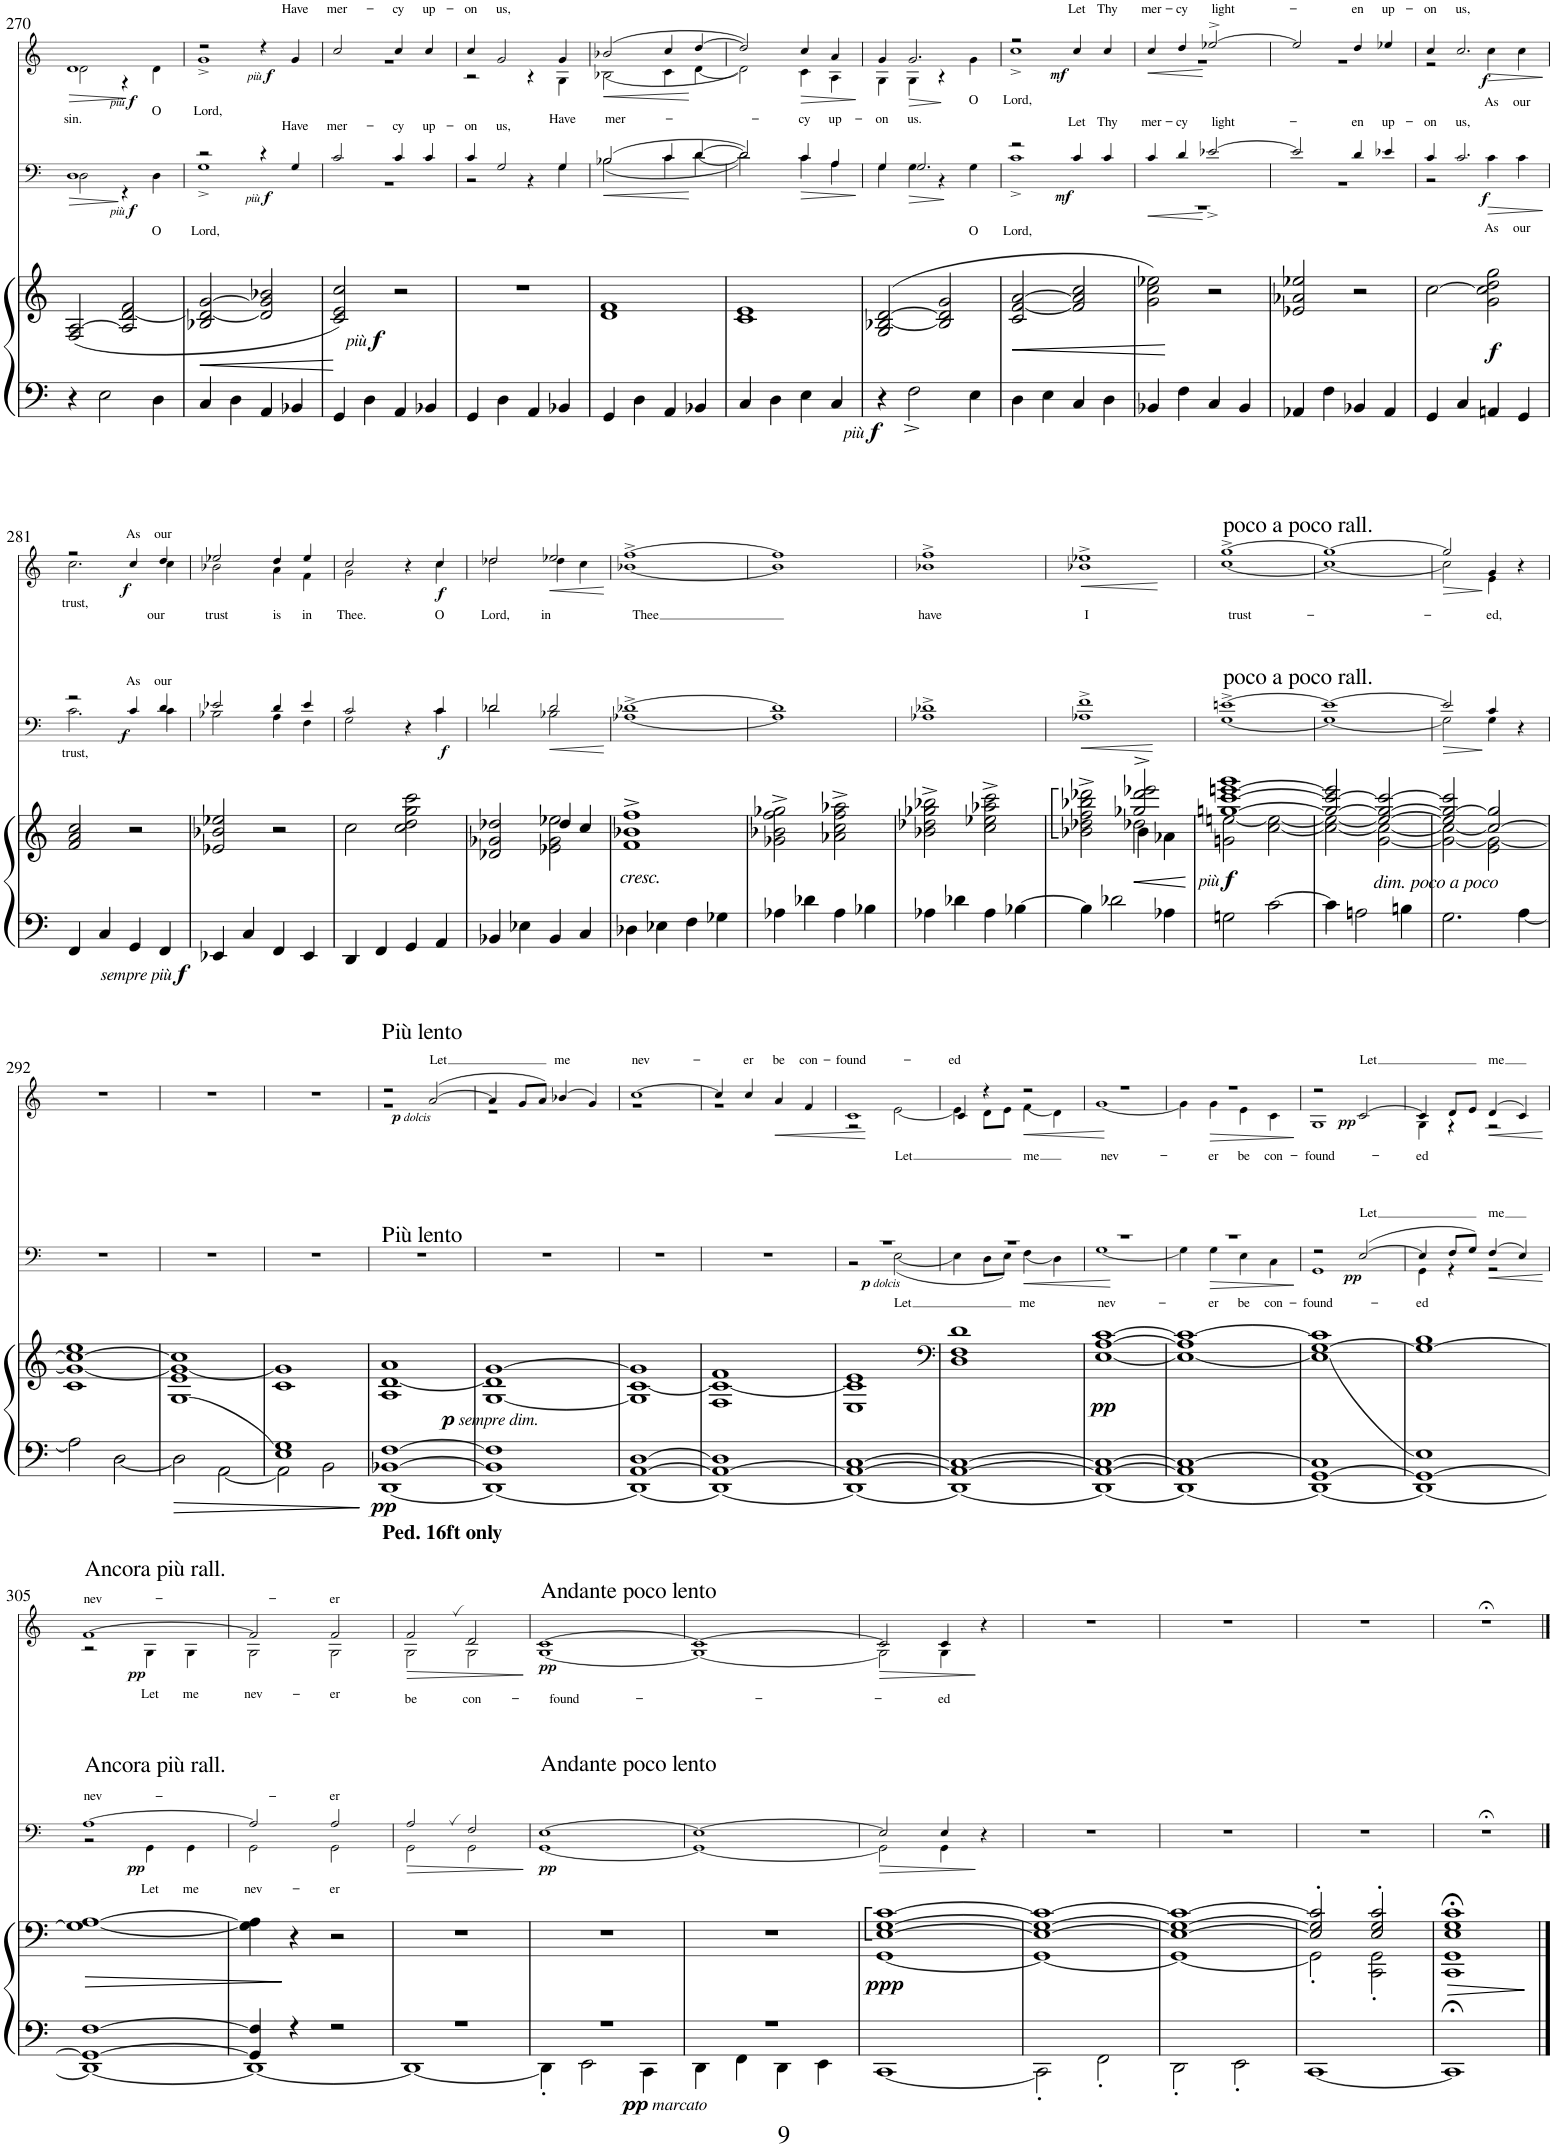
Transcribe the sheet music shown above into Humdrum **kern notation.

**kern	**kern	**dynam	**kern	**text	**dynam	**kern	**text	**dynam
*part3	*part3	*part3	*part2	*part2	*part2	*part1	*part1	*part1
*staff4	*staff3	*staff3/4	*staff2	*staff2	*staff2	*staff1	*staff1	*staff1
*I"Organ	*	*	*I"T. B.	*	*	*I"S. A.	*	*
!!LO:PB:g=z
*clefF4	*clefG2	*	*clefF4	*	*	*clefG2	*	*
*k[]	*k[]	*	*k[]	*	*	*k[]	*	*
*M2/2	*M2/2	*	*M2/2	*	*	*M2/2	*	*
*met(c|)	*met(c|)	*	*met(c|)	*	*	*met(c|)	*	*
=270	=270	=270	=270	=270	=270	=270	=270	=270
!	!	!	!	!	!LO:HP:b	!	!LO:LY:b	!LO:HP:b
*	*	*	*^	*	*	*^	*	*
4r	(2F/ [2A/	.	1D	2D\	.	>	1d	2d\	sin.	>
2E\	.	.	.	.	.	.	.	.	.	.
!	!	!	!	!	!	!LO:DY:b	!	!	!	!
!	!	!	!	!	!	!LO:DY:n=1:b	!	!	!	!LO:DY:b
!	!	!	!	!	!	!	!	!	!	!LO:DY:n=1:b
.	2A/] [2d/ 2f/	.	.	4r	.	other-dynamics f	.	4r	.	other-dynamics f
!	!	!	!	!	!LO:LY:b	!	!	!	!LO:LY:b	!
4D\	.	.	.	4D\	O	.	.	4d\	O	.
*	*	*	*v	*v	*	*	*	*	*	*
*	*	*	*	*	*	*v	*v	*	*
.	.	.	.	.	.	.	.	]
=271	=271	=271	=271	=271	=271	=271	=271	=271
!	!	!LO:HP:b	!	!LO:LY:b	!	!	!LO:LY:b	!
*	*	*	*^	*	*	*^	*	*
4C/	2B-X/ 2d/_ [2g/	<	2r	1G^	Lord,	.	2r	1g^	Lord,	.
4D\	.	.	.	.	.	.	.	.	.	.
!	!	!	!	!	!	!LO:DY:b	!	!	!	!
!	!	!	!	!	!	!LO:DY:n=1:b	!	!	!	!LO:DY:b
!	!	!	!	!	!	!	!	!	!	!LO:DY:n=1:b
4AA/	2d/] 2g/] 2b-X/	.	4r	.	.	other-dynamics f	4r	.	.	other-dynamics f
!	!	!	!	!	!LO:LY:a	!	!	!	!LO:LY:a	!
4BB-X/	.	.	4G/	.	Have	.	4g/	.	Have	.
=272	=272	=272	=272	=272	=272	=272	=272	=272	=272	=272
!	!	!	!	!	!LO:LY:a	!	!	!	!LO:LY:a	!
*	*^	*	*	*	*	*	*	*	*	*
4GG/	2c/ 2e/ 2cc/)	4ryy	.	2c/	1r	mer-	.	2cc/	1r	mer-	.
!	!	!	!LO:DY:b	!	!	!	!	!	!	!	!
!	!	!	!LO:DY:n=1:b	!	!	!	!	!	!	!	!
4D\	.	2.ryy	other-dynamics f	.	.	.	.	.	.	.	.
!	!	!	!	!	!	!LO:LY:a	!	!	!	!LO:LY:a	!
4AA/	2r	.	.	4c/	.	-cy	.	4cc/	.	-cy	.
!	!	!	!	!	!	!LO:LY:a	!	!	!	!LO:LY:a	!
4BB-X/	.	.	.	4c/	.	up-	.	4cc/	.	up-	.
=273	=273	=273	=273	=273	=273	=273	=273	=273	=273	=273	=273
!	!	!	!	!	!	!LO:LY:a	!	!	!	!LO:LY:a	!
*	*v	*v	*	*	*	*	*	*	*	*	*
4GG/	1r	.	4c/	2r	-on	.	4cc/	2r	-on	.
!	!	!	!	!	!LO:LY:a	!	!	!	!LO:LY:a	!
4D\	.	.	2G/	.	us,	.	2g/	.	us,	.
4AA/	.	.	.	4r	.	.	.	4r	.	.
!	!	!	!	!	!	!	!	!	!LO:LY:b	!
4BB-X/	.	.	4G/	4G\	.	.	4g/	4G\	Have	.
=274	=274	=274	=274	=274	=274	=274	=274	=274	=274	=274
!	!	!	!	!	!	!LO:HP:b	!	!	!LO:LY:b	!LO:HP:b
4GG/	1d 1f	.	(2B-X/	(2B-\	.	<	(2b-X/	(2B-X\	mer-	<
4D\	.	.	.	.	.	.	.	.	.	.
4AA/	.	.	4c/	4c\	.	.	4cc/	4c\	.	.
4BB-X/	.	.	[4d/	[4d\	.	]	[4dd/	[4d\	.	[
=275	=275	=275	=275	=275	=275	=275	=275	=275	=275	=275
4C/	1c 1e	.	2d/])	2d\])	.	.	2dd/])	2d\])	.	.
4D\	.	.	.	.	.	.	.	.	.	.
!	!	!	!	!	!	!LO:HP:b	!	!	!LO:LY:b	!LO:HP:b
4E\	.	.	4c/	4c\	.	>	4cc/	4c\	-cy	>
!	!	!	!	!	!	!	!	!	!LO:LY:b	!
4C/	.	.	4A/	4A\	.	.	4a/	4A\	up-	.
*	*	*	*v	*v	*	*	*	*	*	*
*	*	*	*	*	*	*v	*v	*	*
.	.	.	.	.	[	.	.	]
=276	=276	=276	=276	=276	=276	=276	=276	=276
*	*	*	*^	*	*	*	*	*
!	!	!LO:DY:b=2	!	!	!	!	!	!LO:LY:b	!
*	*	*	*	*	*	*	*^	*	*
!	!	!LO:DY:n=1:b=2	!	!	!	!	!	!	!	!
4r	(2G/ [2B-X/ [2d/	other-dynamics f	4G/	4G\	.	.	4g/	4G\	-on	.
!	!	!	!	!	!	!LO:HP:b	!	!	!LO:LY:b	!LO:HP:b
2F^<\	.	.	2.G/	4G\	.	>	2.g/	4G\	us.	>
.	2B-/] 2d/] 2g/	.	.	4r	.	.	.	4r	.	.
!	!	!	!	!	!LO:LY:b	!	!	!	!LO:LY:b	!
4E\	.	.	.	4G\	O	.	.	4g\	O	.
*	*	*	*v	*v	*	*	*	*	*	*
*	*	*	*	*	*	*v	*v	*	*
.	.	.	.	.	]	.	.	]
=277	=277	=277	=277	=277	=277	=277	=277	=277
!	!	!LO:HP:b	!	!LO:LY:b	!	!	!LO:LY:b	!
*	*	*	*^	*	*	*^	*	*
4D\	2c/ [2f/ [2a/	<	2r	1c^	Lord,	.	2r	1cc^	Lord,	.
4E\	.	.	.	.	.	.	.	.	.	.
!	!	!	!	!	!LO:LY:a	!LO:DY:b	!	!	!LO:LY:a	!LO:DY:b
4C/	2f/] 2a/] 2cc/	.	4c/	.	Let	mf	4cc/	.	Let	mf
!	!	!	!	!	!LO:LY:a	!	!	!	!LO:LY:a	!
4D\	.	.	4c/	.	Thy	.	4cc/	.	Thy	.
=278	=278	=278	=278	=278	=278	=278	=278	=278	=278	=278
!	!	!	!	!	!LO:LY:a	!LO:HP:b	!	!	!LO:LY:a	!LO:HP:b
4BB-X/	2g\ 2cc\ 2ee-X\)	.	4c/	1r	mer-	<	4cc/	1r	mer-	<
!	!	!	!	!	!LO:LY:a	!	!	!	!LO:LY:a	!
4F\	.	.	4d/	.	-cy	.	4dd/	.	-cy	.
!	!	!	!	!	!LO:LY:a	!	!	!	!LO:LY:a	!
4C/	2r	[	[2e-X^</	.	light-	]	[2ee-X^>/	.	light-	[
4BB-/	.	.	.	.	.	.	.	.	.	.
=279	=279	=279	=279	=279	=279	=279	=279	=279	=279	=279
4AA-X/	2e-X/ 2a-X/ 2ee-X/	.	2e-/]	1r	.	.	2ee-/]	1r	.	.
4F\	.	.	.	.	.	.	.	.	.	.
!	!	!	!	!	!LO:LY:a	!	!	!	!LO:LY:a	!
4BB-X/	2r	.	4d/	.	-en	.	4dd/	.	-en	.
!	!	!	!	!	!LO:LY:a	!	!	!	!LO:LY:a	!
4AA-/	.	.	4e-X/	.	up-	.	4ee-X/	.	up-	.
=280	=280	=280	=280	=280	=280	=280	=280	=280	=280	=280
!	!	!	!	!	!LO:LY:a	!	!	!	!LO:LY:a	!
4GG/	[2cc\	.	4c/	2r	-on	.	4cc/	2r	-on	.
!	!	!	!	!	!LO:LY:a	!	!	!	!LO:LY:a	!
4C/	.	.	2.c/	.	us,	.	2.cc/	.	us,	.
!	!	!LO:DY:b	!	!	!LO:LY:b	!LO:HP:b	!	!	!LO:LY:b	!LO:HP:b
!	!	!	!	!	!	!LO:DY:n=1:b	!	!	!	!LO:DY:n=1:b
4AAn/	2g\ 2cc\] 2dd\ 2gg\	f	.	4c\	As	> f	.	4cc\	As	> f
!	!	!	!	!	!LO:LY:b	!	!	!	!LO:LY:b	!
4GG/	.	.	.	4c\	our	.	.	4cc\	our	.
*	*	*	*v	*v	*	*	*	*	*	*
*	*	*	*	*	*	*v	*v	*	*
.	.	.	.	.	[	.	.	.
!!LO:LB:g=z
=281	=281	=281	=281	=281	=281	=281	=281	=281
*	*	*	*^	*	*	*	*	*
!	!	!	!	!	!LO:LY:b	!	!	!LO:LY:b	!
*	*	*	*	*	*	*	*^	*	*
4FF/	2f/ 2a/ 2cc/	.	2r	2.c\	trust,	.	2r	2.cc\	trust,	.
4C/	.	.	.	.	.	.	.	.	.	.
!	!	!	!	!	!LO:LY:a	!LO:DY:b	!	!	!LO:LY:a	!LO:DY:b
4GG/	2r	.	4c/	.	As	f	4cc/	.	As	f
!	!	!	!	!	!LO:LY:a	!	!	!	!LO:LY:a	!
!	!	!LO:DY:b=2	!	!	!	!	!	!	!LO:LY:b	!
!	!	!LO:DY:n=1:b=2	!	!	!	!	!	!	!	!
4FF/	.	other-dynamics f	4d/	4c\	our	.	4dd/	4cc\	our	.
=282	=282	=282	=282	=282	=282	=282	=282	=282	=282	=282
!	!	!	!	!	!	!	!	!	!LO:LY:b	!
4EE-X/	2e-X/ 2b-X/ 2ee-X/	.	2e-X/	2B-X\	.	.	2ee-X/	2b-X\	trust	.
4C/	.	.	.	.	.	.	.	.	.	.
!	!	!	!	!	!	!	!	!	!LO:LY:b	!
4FF/	2r	.	4d/	4A\	.	.	4dd/	4a\	is	.
!	!	!	!	!	!	!	!	!	!LO:LY:b	!
4EE-/	.	.	4e-/	4F\	.	.	4ee-/	4f\	in	.
=283	=283	=283	=283	=283	=283	=283	=283	=283	=283	=283
!	!	!	!	!	!	!	!	!	!LO:LY:b	!
4DD/	2cc\	.	2c/	2G\	.	.	2cc/	2g\	Thee.	.
4FF/	.	.	.	.	.	.	.	.	.	.
4GG/	2cc\ 2dd\ 2gg\ 2ccc\	.	4r	4ryy	.	.	4r	4ryy	.	.
!	!	!	!	!	!	!LO:DY:b	!	!	!LO:LY:b	!LO:DY:b
4AA/	.	.	4c/	4c\	.	f	4cc/	4cc\	O	f
=284	=284	=284	=284	=284	=284	=284	=284	=284	=284	=284
*	*^	*	*	*	*	*	*	*	*	*
!	!	!	!	!	!	!	!	!	!	!LO:LY:b	!
4BB-X/	2d-X/ 2g-X/ 2dd-X/	2ryy	.	2d-X/	2d-\	.	.	2dd-X/	2dd-\	Lord,	.
4E-X\	.	.	.	.	.	.	.	.	.	.	.
!	!	!	!	!	!	!	!LO:HP:b	!	!	!LO:LY:b	!LO:HP:b
4BB-/	2e-X\ 2g-\ 2ee-X\	4dd-/	.	2d-/	2B-X\	.	<	2ee-X/	4dd-\	in	<
4C/	.	4cc/	.	.	.	.	.	.	4cc\	.	.
*	*v	*v	*	*	*	*	*	*v	*v	*	*
*	*	*	*v	*v	*	*	*	*	*
.	.	.	.	.	]	.	.	]
=285	=285	=285	=285	=285	=285	=285	=285	=285
*	*	*	*^	*	*	*^	*	*
!	!LO:TX:b:i:t=cresc.	!	!	!	!	!	!	!	!	!
!	!	!	!	!	!	!	!	!	!LO:LY:b	!
4D-X\	1f^ 1b-X^ 1ff^	.	[1d-X^	[1A-X	.	.	[1ff^	[1b-X	Thee	.
4E-X\	.	.	.	.	.	.	.	.	.	.
4F\	.	.	.	.	.	.	.	.	.	.
4G-X\	.	.	.	.	.	.	.	.	.	.
=286	=286	=286	=286	=286	=286	=286	=286	=286	=286	=286
4A-X\	2g-X\^ 2b-X\^ 2ff\^ 2gg-X\^	.	1d-]	1A-]	.	.	1ff]	1b-]	.	.
4d-X\	.	.	.	.	.	.	.	.	.	.
4A-\	2a-X\^ 2cc\^ 2ff\^ 2aa-X\^	.	.	.	.	.	.	.	.	.
4B-X\	.	.	.	.	.	.	.	.	.	.
=287	=287	=287	=287	=287	=287	=287	=287	=287	=287	=287
!	!	!	!	!	!	!	!	!	!LO:LY:b	!
4A-X\	2b-X\^ 2dd-X\^ 2gg-X\^ 2bb-X\^	.	1d-X^	1A-X	.	.	1ff^	1b-X	have	.
4d-X\	.	.	.	.	.	.	.	.	.	.
4A-\	2cc\^ 2ee-X\^ 2aa-X\^ 2ccc\^	.	.	.	.	.	.	.	.	.
[4B-X\	.	.	.	.	.	.	.	.	.	.
=288	=288	=288	=288	=288	=288	=288	=288	=288	=288	=288
*	*^	*	*	*	*	*	*	*	*	*
*	*	*^	*	*	*	*	*	*	*	*	*
!	!	!	!	!	!	!	!	!LO:HP:b	!	!	!LO:LY:b	!LO:HP:b
4B-\]	2b-X\^> 2dd-X\^> 2ff\^> 2bb-X\^> 2ddd-X\^>	2ryy	2ryy	.	1f^	1A-X	.	<	1ee-X^	1b-X	I	<
2d-X\	.	.	.	.	.	.	.	.	.	.	.	.
!	!	!	!	!LO:HP:b	!	!	!	!	!	!	!	!
.	2gg-X/^ 2ddd-/^ 2eee-X/^	2dd-X\	4b-\	<	.	.	.	.	.	.	.	.
4A-X\	.	.	4a-X\	.	.	.	.	.	.	.	.	.
*	*v	*v	*v	*	*	*	*	*	*v	*v	*	*
*	*	*	*v	*v	*	*	*	*	*
.	.	[	.	.	[	.	.	[
=289	=289	=289	=289	=289	=289	=289	=289	=289
*	*^	*	*^	*	*	*^	*	*
!	!	!	!LO:DY:b	!	!	!	!	!	!	!LO:LY:b	!
!	!	!	!LO:DY:n=1:b	!	!	!	!	!	!	!	!
2Gn\	[1ggn [1ccc [1eeen 1ggg	2gn\ [2een\	other-dynamics f	[1en^	[1G	.	.	[1gg^	[1cc	trust-	.
[2c\	.	[2cc\ 2ee\_	.	.	.	.	.	.	.	.	.
=290	=290	=290	=290	=290	=290	=290	=290	=290	=290	=290	=290
4c\]	2gg/_ 2ccc/_ 2eee/]	2cc\_ 2ee\_	.	1e_	1G_	.	.	1gg_	1cc_	.	.
2An\	.	.	.	.	.	.	.	.	.	.	.
!	!LO:TX:b:i:t=dim. poco a poco	!	!	!	!	!	!	!	!	!	!
.	2ee/_ 2gg/_ 2ccc/_	[2g\ 2cc\_	.	.	.	.	.	.	.	.	.
4Bn\	.	.	.	.	.	.	.	.	.	.	.
=291	=291	=291	=291	=291	=291	=291	=291	=291	=291	=291	=291
*^	*	*	*	*	*	*	*	*	*	*	*
!	!	!	!	!	!	!	!	!LO:HP:b	!	!	!	!LO:HP:b
2.ryy	2.G\	2ee/] 2gg/_ 2ccc/]	2g\_ 2cc\_	.	2e/]	2G\]	.	>	2gg/]	2cc\]	.	>
!	!	!	!	!	!	!	!	!	!	!	!LO:LY:b	!
.	.	2cc/_ 2gg/]	2e\ 2g\_	.	4c/	4G\	.	[	4g/	4e\	-ed,	[
4ryy	[4A\	.	.	.	4r	4ryy	.	.	4r	4ryy	.	.
*	*	*v	*v	*	*	*	*	*	*v	*v	*	*
*	*	*	*	*v	*v	*	*	*	*	*
!!LO:LB:g=z
=292	=292	=292	=292	=292	=292	=292	=292	=292	=292
2ryy	2A\]	1c 1g_ 1cc_ 1ee	.	1r	.	.	1r	.	.
2ryy	[2D\	.	.	.	.	.	.	.	.
=293	=293	=293	=293	=293	=293	=293	=293	=293	=293
*	*	*^	*	*	*	*	*	*	*
!	!	!	!	!LO:HP:b	!	!	!	!	!	!
*v	*v	*	*	*	*	*	*	*	*	*
2D\]	1e 1g_ 1cc]	[1G	>	1r	.	.	1r	.	.
[2AA\	.	.	.	.	.	.	.	.	.
*	*v	*v	*	*	*	*	*	*	*
=294	=294	=294	=294	=294	=294	=294	=294	=294
*^	*	*	*	*	*	*	*	*
1E 1G]	2AA\]	1c 1g]	.	1r	.	.	1r	.	.
.	2BB\	.	.	.	.	.	.	.	.
*v	*v	*	*	*	*	*	*	*	*
.	.	[	.	.	.	.	.	.
=295	=295	=295	=295	=295	=295	=295	=295	=295
*^	*	*	*	*	*	*^	*	*
!LO:TX:b:B:t=Ped. 16ft only	!	!	!	!	!	!	!	!	!	!
!	!	!	!LO:DY:b=2	!	!	!	!	!	!	!
!	!	!	!LO:DY:n=1:b	!	!	!	!	!	!	!
!	!	!	!LO:DY:n=2:b	!	!	!	!	!	!	!LO:DY:b
!	!	!	!	!	!	!	!	!	!	!LO:DY:n=1:b
[1BB-X [1F	[1DD	1A [1d 1a	pp p other-dynamics	1r	.	.	2r	1r	.	p other-dynamics
!	!	!	!	!	!	!	!	!	!LO:LY:a	!
.	.	.	.	.	.	.	([2a/	.	Let	.
=296	=296	=296	=296	=296	=296	=296	=296	=296	=296	=296
1BB-] 1F]	1DD_	[1G 1d] [1g	.	1r	.	.	4a/]	1r	.	.
.	.	.	.	.	.	.	8g/L	.	.	.
.	.	.	.	.	.	.	8a/J)	.	.	.
!	!	!	!	!	!	!	!	!	!LO:LY:a	!
.	.	.	.	.	.	.	(4b-X/	.	me	.
.	.	.	.	.	.	.	4g/)	.	.	.
=297	=297	=297	=297	=297	=297	=297	=297	=297	=297	=297
!	!	!	!	!	!	!	!	!	!LO:LY:a	!
[1AA [1D	1DD_	1G] [1c 1g]	.	1r	.	.	[1cc	1r	nev-	.
=298	=298	=298	=298	=298	=298	=298	=298	=298	=298	=298
1AA_ 1D]	1DD_	1F 1c_ 1f	.	1r	.	.	4cc/]	1r	.	.
!	!	!	!	!	!	!	!	!	!LO:LY:a	!
.	.	.	.	.	.	.	4cc/	.	-er	.
!	!	!	!	!	!	!	!	!	!LO:LY:a	!LO:HP:b
.	.	.	.	.	.	.	4a/	.	be	<
!	!	!	!	!	!	!	!	!	!LO:LY:a	!
.	.	.	.	.	.	.	4f/	.	con-	.
=299	=299	=299	=299	=299	=299	=299	=299	=299	=299	=299
*	*	*	*	*^	*	*	*	*	*	*
!	!	!	!	!	!	!	!LO:DY:b	!	!	!LO:LY:a	!
!	!	!	!	!	!	!	!LO:DY:n=1:b	!	!	!	!
1AA_ [1C	1DD_	1E 1c] 1e	.	1r	2r	.	p other-dynamics	1c	2r	-found-	.
!	!	!	!	!	!	!LO:LY:b	!	!	!	!LO:LY:b	!
.	.	.	.	.	([2E\	Let	.	.	[2e\	Let	.
*	*	*	*	*v	*v	*	*	*	*	*	*
*v	*v	*	*	*	*	*	*v	*v	*	*
.	.	.	.	.	.	.	.	]
=300	=300	=300	=300	=300	=300	=300	=300	=300
*	*clefF4	*	*	*	*	*	*	*
*^	*	*	*^	*	*	*	*	*
!	!	!	!	!	!	!	!	!	!LO:LY:a	!
*	*	*	*	*	*	*	*	*^	*	*
1AA_ 1C_	1DD_	1D 1F 1d	.	1r	4E\]	.	.	4c/	4e\]	-ed	.
.	.	.	.	.	8D\L	.	.	4r	8d\L	.	.
.	.	.	.	.	8E\J)	.	.	.	8e\J	.	.
!	!	!	!	!	!	!LO:LY:b	!LO:HP:b	!	!	!LO:LY:b	!LO:HP:b
.	.	.	.	.	(4F\	me	<	2r	(4f\	me	<
.	.	.	.	.	4D\)	.	.	.	4d\)	.	.
=301	=301	=301	=301	=301	=301	=301	=301	=301	=301	=301	=301
!	!	!	!LO:DY:b	!	!	!LO:LY:b	!	!	!	!LO:LY:b	!
1AA_ 1C_	1DD_	[1E [1A [1c	pp	1r	[1G	nev-	.	1r	[1g	nev-	.
*	*	*	*	*v	*v	*	*	*	*	*	*
*v	*v	*	*	*	*	*	*v	*v	*	*
.	.	.	.	.	]	.	.	[
=302	=302	=302	=302	=302	=302	=302	=302	=302
*^	*	*	*^	*	*	*^	*	*
1AA] 1C_	1DD_	1E_ 1A] 1c_	.	1r	4G\]	.	.	1r	4g\]	.	.
!	!	!	!	!	!	!LO:LY:b	!LO:HP:b	!	!	!LO:LY:b	!LO:HP:b
.	.	.	.	.	4G\	-er	>	.	4g\	-er	>
!	!	!	!	!	!	!LO:LY:b	!	!	!	!LO:LY:b	!
.	.	.	.	.	4E\	be	.	.	4e\	be	.
!	!	!	!	!	!	!LO:LY:b	!	!	!	!LO:LY:b	!
.	.	.	.	.	4C\	con-	.	.	4c\	con-	.
*	*	*	*	*v	*v	*	*	*	*	*	*
*v	*v	*	*	*	*	*	*v	*v	*	*
.	.	.	.	.	[	.	.	[
=303	=303	=303	=303	=303	=303	=303	=303	=303
*^	*	*	*^	*	*	*	*	*
!	!	!	!	!	!	!LO:LY:b	!	!	!LO:LY:b	!
*	*	*	*	*	*	*	*	*^	*	*
[1GG 1C]	1DD_	1E_ [1G 1c]	.	2r	1GG	-found-	.	2r	1G	-found-	.
!	!	!	!	!	!	!LO:LY:a	!LO:DY:b	!	!	!LO:LY:a	!LO:DY:b
.	.	.	.	([2E/	.	Let	pp	[2c/	.	Let	pp
=304	=304	=304	=304	=304	=304	=304	=304	=304	=304	=304	=304
*	*^	*	*	*	*	*	*	*	*	*	*
!	!	!	!	!	!	!	!LO:LY:b	!	!	!	!LO:LY:b	!
1E]	1GG_	1DD_	1G_ 1B	.	4E/]	4GG\	-ed	.	4c/]	4G\	-ed	.
.	.	.	.	.	8F/L	4r	.	.	8d/L	4r	.	.
.	.	.	.	.	8G/J)	.	.	.	8e/J	.	.	.
!	!	!	!	!	!	!	!LO:LY:a	!LO:HP:b	!	!	!LO:LY:a	!LO:HP:b
.	.	.	.	.	(4F/	2r	me	<	(4d/	2r	me	<
.	.	.	.	.	4E/)	.	.	.	4c/)	.	.	.
*	*	*	*	*	*v	*v	*	*	*	*	*	*
*v	*v	*v	*	*	*	*	*	*v	*v	*	*
.	.	.	.	.	]	.	.	]
!!LO:LB:g=z
=305	=305	=305	=305	=305	=305	=305	=305	=305
*^	*	*	*	*	*	*	*	*
!	!	!	!LO:HP:b	!	!LO:LY:a	!	!	!LO:LY:a	!
*	*	*	*	*^	*	*	*^	*	*
1GG_ [1F	1DD_	1G_ [1A	>	[1A	2r	nev-	.	[1f	2r	nev-	.
!	!	!	!	!	!	!LO:LY:b	!LO:DY:b	!	!	!LO:LY:b	!LO:DY:b
.	.	.	.	.	4GG\	Let	pp	.	4G\	Let	pp
!	!	!	!	!	!	!LO:LY:b	!	!	!	!LO:LY:b	!
.	.	.	.	.	4GG\	me	.	.	4G\	me	.
=306	=306	=306	=306	=306	=306	=306	=306	=306	=306	=306	=306
!	!	!	!	!	!	!LO:LY:b	!	!	!	!LO:LY:b	!
4GG/] 4F/]	1DD_	4G\] 4A\]	.	2A/]	2GG\	nev-	.	2f/]	2G\	nev-	.
4r	.	4r	]	.	.	.	.	.	.	.	.
!	!	!	!	!	!	!LO:LY:a	!	!	!	!	!
!	!	!	!	!	!	!LO:LY:b	!	!	!	!LO:LY:a	!
!	!	!	!	!	!	!	!	!	!	!LO:LY:b	!
2r	.	2r	.	2A/	2GG\	-er	.	2f/	2G\	-er	.
=307	=307	=307	=307	=307	=307	=307	=307	=307	=307	=307	=307
!	!	!	!	!	!	!	!LO:HP:b	!	!	!LO:LY:b	!LO:HP:b
1r	1DD_	1r	.	2A/	2GG\	.	>	2f/	2G\	be	>
!	!	!	!	!	!	!	!	!	!	!LO:LY:b	!
.	.	.	.	2F/	2GG\	.	.	2d/	2G\	con-	.
*	*	*	*	*v	*v	*	*	*	*	*	*
*v	*v	*	*	*	*	*	*v	*v	*	*
.	.	.	.	.	[	.	.	[
=308	=308	=308	=308	=308	=308	=308	=308	=308
*^	*	*	*^	*	*	*^	*	*
!	!	!	!	!	!	!	!LO:DY:b	!	!	!LO:LY:b	!LO:DY:b
1r	4DD'\]	1r	.	[1E	[1GG	.	pp	[1c	[1G	-found-	pp
.	2EE\	.	.	.	.	.	.	.	.	.	.
!	!	!	!LO:DY:b=2	!	!	!	!	!	!	!	!
!	!	!	!LO:DY:n=1:b=2	!	!	!	!	!	!	!	!
.	4CC\	.	pp other-dynamics	.	.	.	.	.	.	.	.
=309	=309	=309	=309	=309	=309	=309	=309	=309	=309	=309	=309
1r	4DD\	1r	.	1E_	1GG_	.	.	1c_	1G_	.	.
.	4FF\	.	.	.	.	.	.	.	.	.	.
.	4DD\	.	.	.	.	.	.	.	.	.	.
.	4EE\	.	.	.	.	.	.	.	.	.	.
=310	=310	=310	=310	=310	=310	=310	=310	=310	=310	=310	=310
*	*	*^	*	*	*	*	*	*	*	*	*
!	!	!	!	!LO:DY:b	!	!	!	!	!	!	!	!
1ryy	[1CC	[1E [1G [1c	[1GG	ppp	2E/]	2GG\]	.	.	2c/]	2G\]	.	.
!	!	!	!	!	!	!	!	!	!	!	!LO:LY:b	!
.	.	.	.	.	4E/	4GG\	.	.	4c/	4G\	-ed	.
.	.	.	.	.	4r	4ryy	.	]	4r	4ryy	.	]
*	*	*	*	*	*v	*v	*	*	*	*	*	*
*	*	*	*	*	*	*	*	*v	*v	*	*
=311	=311	=311	=311	=311	=311	=311	=311	=311	=311	=311
1ryy	2CC'\]	1E_ 1G_ 1c_	1GG_	.	1r	.	.	1r	.	.
.	2FF'\	.	.	.	.	.	.	.	.	.
=312	=312	=312	=312	=312	=312	=312	=312	=312	=312	=312
1ryy	2DD'\	1E_ 1G_ 1c_	1GG_	.	1r	.	.	1r	.	.
.	2EE'\	.	.	.	.	.	.	.	.	.
=313	=313	=313	=313	=313	=313	=313	=313	=313	=313	=313
1ryy	[1CC	2E/]' 2G/]' 2c/]'	2GG'\]	.	1r	.	.	1r	.	.
.	.	2E/' 2G/' 2c/'	2CC\' 2GG\'	.	.	.	.	.	.	.
=314	=314	=314	=314	=314	=314	=314	=314	=314	=314	=314
1ryy	1CC;<]	1E;< 1G;< 1c;<	1CC 1GG	.	1r;<	.	.	1r;<	.	.
*v	*v	*	*	*	*	*	*	*	*	*
*	*v	*v	*	*	*	*	*	*	*
.	.	]	.	.	.	.	.	.
==	==	==	==	==	==	==	==	==
*-	*-	*-	*-	*-	*-	*-	*-	*-
